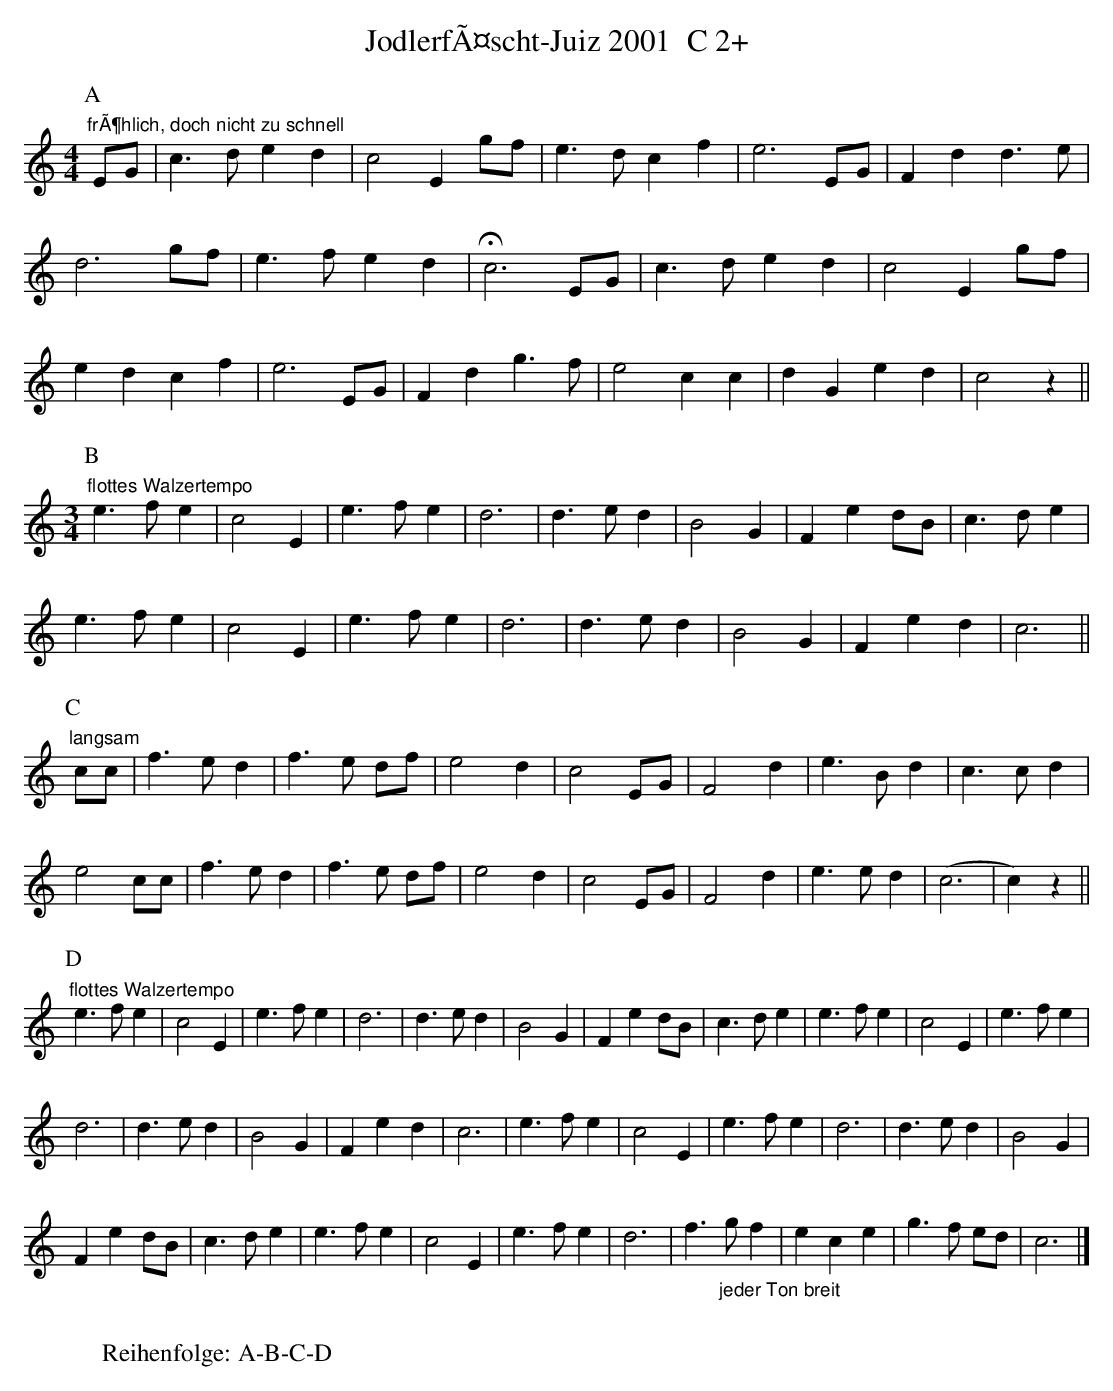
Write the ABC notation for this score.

X:1
T:JodlerfÃ¤scht-Juiz 2001  C 2+
L:1/4
K:C
M:4/4
M:4/4
[P:A] "frÃ¶hlich, doch nicht zu schnell" E/2G/2 | c>ded | c2Eg/2f/2 | e>dcf | e3E/2G/2 | Fdd>e |
d3g/2f/2 | e>fed | !fermata!c3 E/2G/2 | c>ded | c2Eg/2f/2 |
edcf | e3E/2G/2 | Fdg>f | e2cc | dGed | c2z ||
M:3/4
[P:B] "flottes Walzertempo" e>fe | c2E | e>fe | d3 | d>ed | B2G | Fed/2B/2 | c>de |
e>fe | c2E | e>fe | d3 | d>ed | B2G | Fed | c3 ||
[P:C] "langsam" c/2c/2 | f>ed | f>e d/2f/2 | e2d | c2E/2G/2 | F2d | e>Bd | c>cd |
e2c/2c/2 | f>ed | f>e d/2f/2 | e2d | c2E/2G/2 | F2d | e>ed | (c3 | c)z ||
[P:D] "flottes Walzertempo" e>fe | c2E | e>fe | d3 | d>ed | B2G | Fed/2B/2 | c>de | e>fe | c2E | e>fe |
d3 | d>ed | B2G | Fed | c3 | e>fe | c2E | e>fe | d3 | d>ed | B2G |
Fe d/2B/2 | c>de | e>fe | c2E | e>fe | d3 | f>"_jeder Ton breit"gf | ece | g>f e/2d/2 | c3 |]
W:
W:Reihenfolge: A-B-C-D
